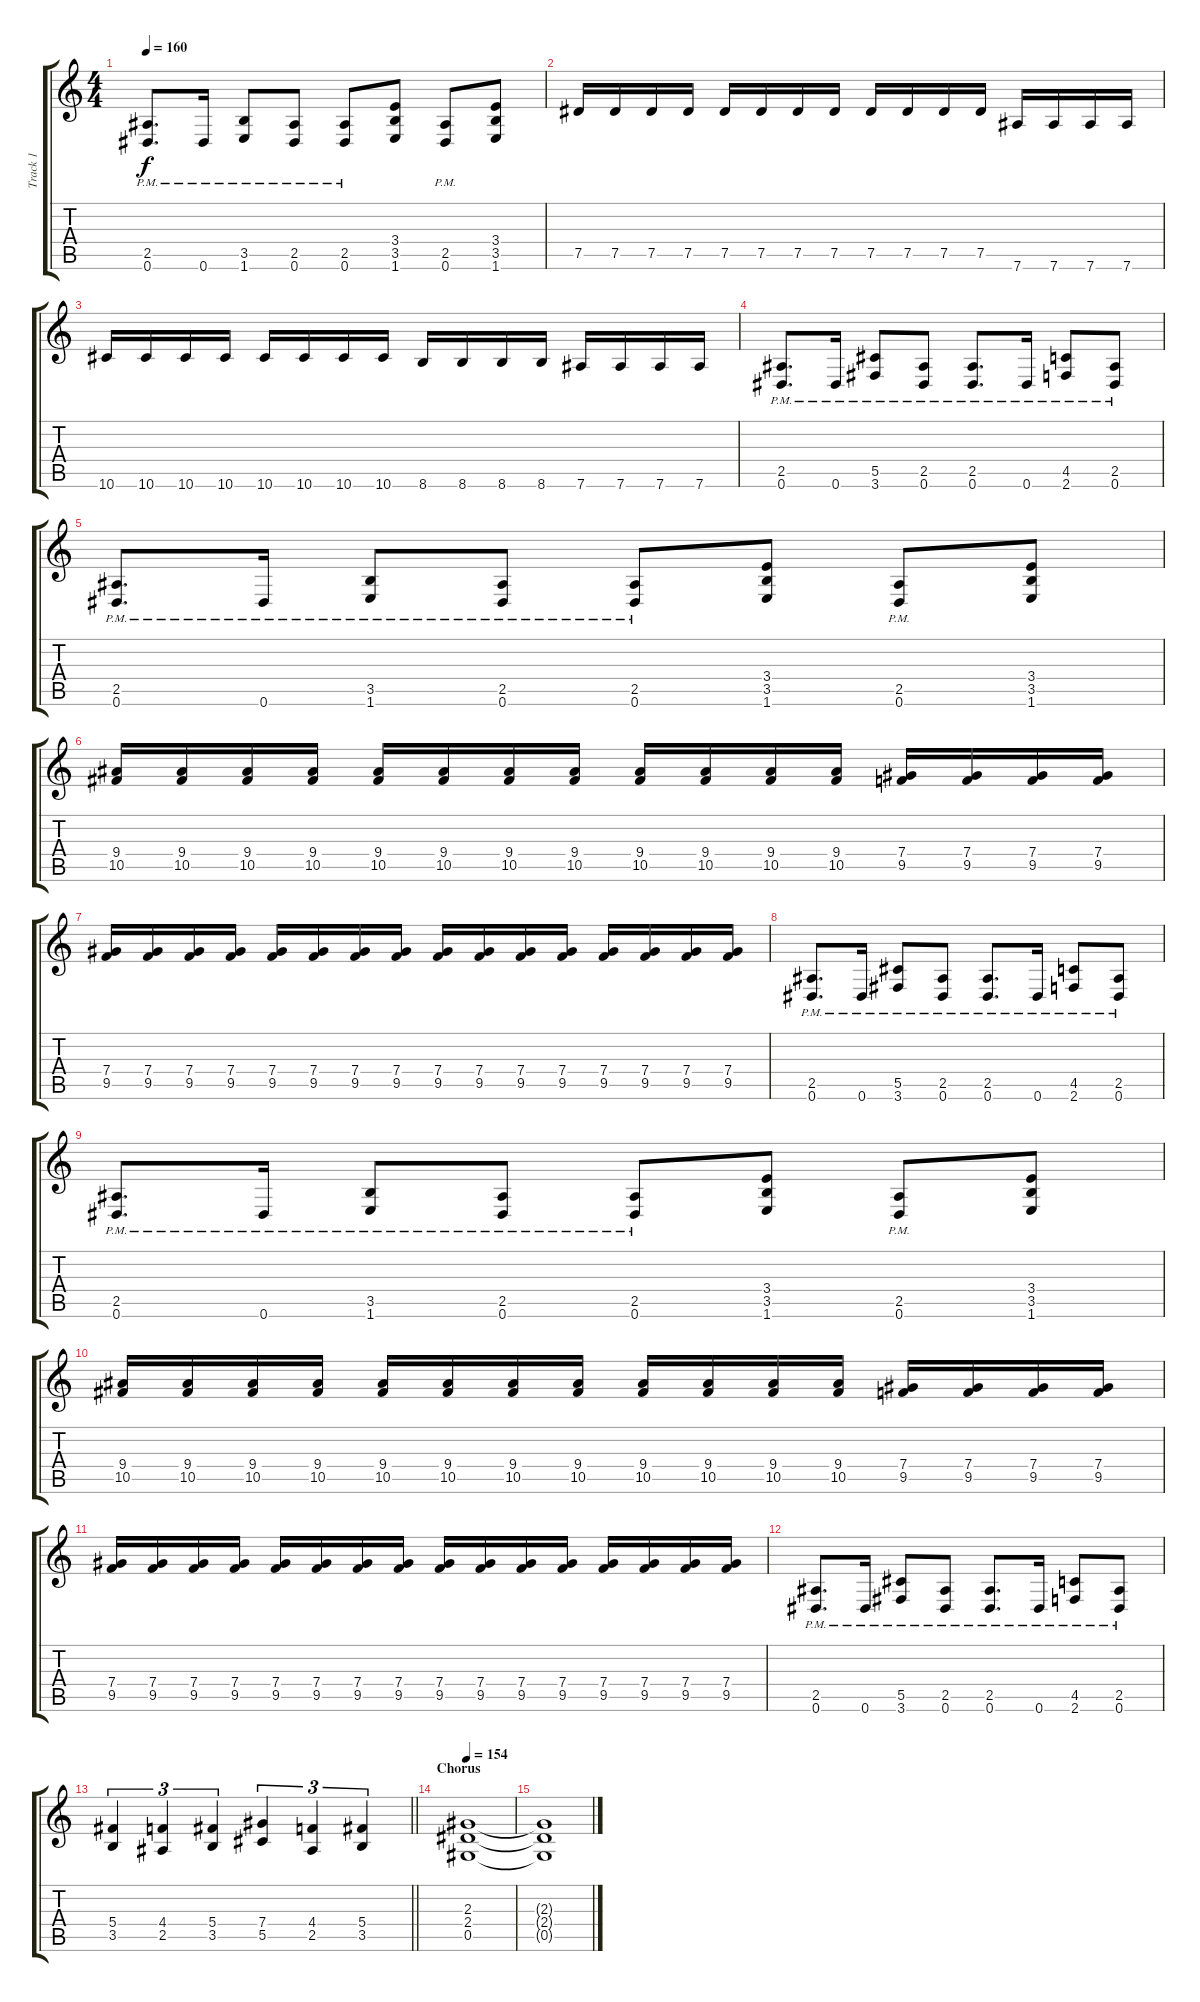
\track ("Track 1" "Track 1") {instrument distortionguitar}
\staff {score tabs}
\tuning (Eb4 Bb3 Gb3 Db3 Ab2 Eb2) {hide}
\ts (4 4)
\tempo 160
\clef g2
\ks c
(2.5{pm} 0.6{pm}).8{d dy f} 0.6{pm}.16 (3.5{pm} 1.6{pm}).8 (2.5{pm} 0.6{pm}).8 (2.5{pm} 0.6{pm}).8 (3.4 3.5 1.6).8 (2.5{pm} 0.6{pm}).8 (3.4 3.5 1.6).8 |
7.5.16 7.5.16 7.5.16 7.5.16 7.5.16 7.5.16 7.5.16 7.5.16 7.5.16 7.5.16 7.5.16 7.5.16 7.6.16 7.6.16 7.6.16 7.6.16 |
10.6.16 10.6.16 10.6.16 10.6.16 10.6.16 10.6.16 10.6.16 10.6.16 8.6.16 8.6.16 8.6.16 8.6.16 7.6.16 7.6.16 7.6.16 7.6.16 |
(2.5{pm} 0.6{pm}).8{d} 0.6{pm}.16 (5.5{pm} 3.6{pm}).8 (2.5{pm} 0.6{pm}).8 (2.5{pm} 0.6{pm}).8{d} 0.6{pm}.16 (4.5{pm} 2.6{pm}).8 (2.5{pm} 0.6{pm}).8 |
(2.5{pm} 0.6{pm}).8{d} 0.6{pm}.16 (3.5{pm} 1.6{pm}).8 (2.5{pm} 0.6{pm}).8 (2.5{pm} 0.6{pm}).8 (3.4 3.5 1.6).8 (2.5{pm} 0.6{pm}).8 (3.4 3.5 1.6).8 |
(9.4 10.5).16 (9.4 10.5).16 (9.4 10.5).16 (9.4 10.5).16 (9.4 10.5).16 (9.4 10.5).16 (9.4 10.5).16 (9.4 10.5).16 (9.4 10.5).16 (9.4 10.5).16 (9.4 10.5).16 (9.4 10.5).16 (7.4 9.5).16 (7.4 9.5).16 (7.4 9.5).16 (7.4 9.5).16 |
(7.4 9.5).16 (7.4 9.5).16 (7.4 9.5).16 (7.4 9.5).16 (7.4 9.5).16 (7.4 9.5).16 (7.4 9.5).16 (7.4 9.5).16 (7.4 9.5).16 (7.4 9.5).16 (7.4 9.5).16 (7.4 9.5).16 (7.4 9.5).16 (7.4 9.5).16 (7.4 9.5).16 (7.4 9.5).16 |
(2.5{pm} 0.6{pm}).8{d} 0.6{pm}.16 (5.5{pm} 3.6{pm}).8 (2.5{pm} 0.6{pm}).8 (2.5{pm} 0.6{pm}).8{d} 0.6{pm}.16 (4.5{pm} 2.6{pm}).8 (2.5{pm} 0.6{pm}).8 |
(2.5{pm} 0.6{pm}).8{d} 0.6{pm}.16 (3.5{pm} 1.6{pm}).8 (2.5{pm} 0.6{pm}).8 (2.5{pm} 0.6{pm}).8 (3.4 3.5 1.6).8 (2.5{pm} 0.6{pm}).8 (3.4 3.5 1.6).8 |
(9.4 10.5).16 (9.4 10.5).16 (9.4 10.5).16 (9.4 10.5).16 (9.4 10.5).16 (9.4 10.5).16 (9.4 10.5).16 (9.4 10.5).16 (9.4 10.5).16 (9.4 10.5).16 (9.4 10.5).16 (9.4 10.5).16 (7.4 9.5).16 (7.4 9.5).16 (7.4 9.5).16 (7.4 9.5).16 |
(7.4 9.5).16 (7.4 9.5).16 (7.4 9.5).16 (7.4 9.5).16 (7.4 9.5).16 (7.4 9.5).16 (7.4 9.5).16 (7.4 9.5).16 (7.4 9.5).16 (7.4 9.5).16 (7.4 9.5).16 (7.4 9.5).16 (7.4 9.5).16 (7.4 9.5).16 (7.4 9.5).16 (7.4 9.5).16 |
(2.5{pm} 0.6{pm}).8{d} 0.6{pm}.16 (5.5{pm} 3.6{pm}).8 (2.5{pm} 0.6{pm}).8 (2.5{pm} 0.6{pm}).8{d} 0.6{pm}.16 (4.5{pm} 2.6{pm}).8 (2.5{pm} 0.6{pm}).8 |
\barLineRight lightlight
(5.4 3.5).4{tu (3 2)} (4.4 2.5).4{tu (3 2)} (5.4 3.5).4{tu (3 2)} (7.4 5.5).4{tu (3 2)} (4.4 2.5).4{tu (3 2)} (5.4 3.5).4{tu (3 2)} |
\section ("" "Chorus")
\tempo 154
(2.3 2.4 0.5).1{volume 0} |
(2.3{t} 2.4{t} 0.5{t}).1
